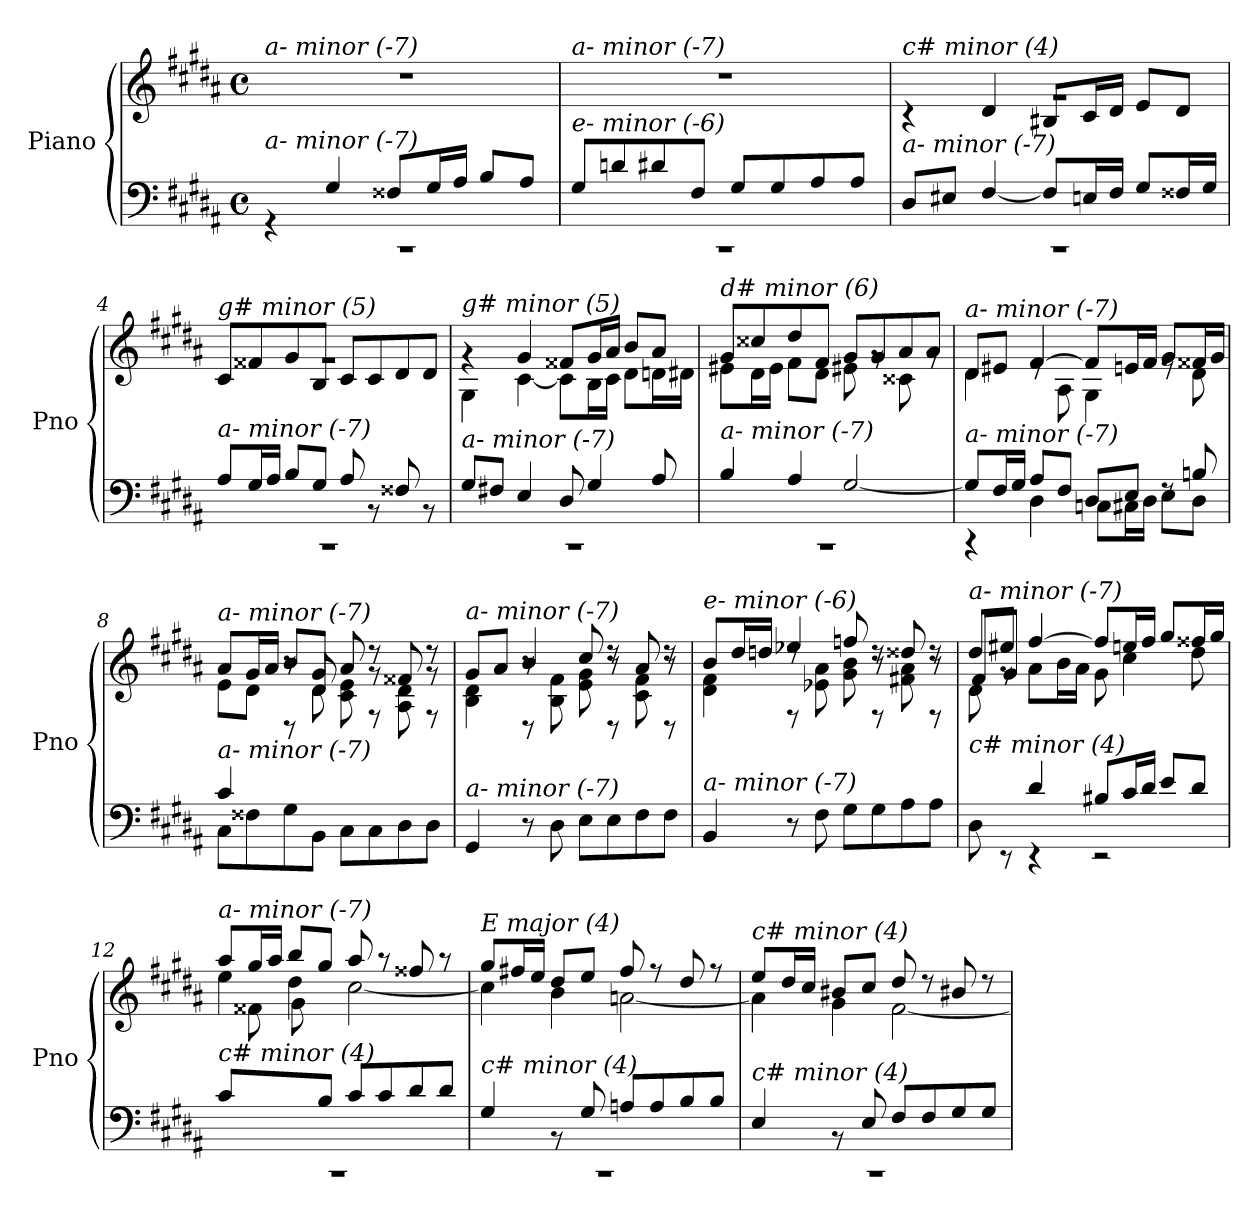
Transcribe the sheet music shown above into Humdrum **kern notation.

**kern	**kern
*part1	*part1
*staff2	*staff1
*I"Piano	*
*I'Pno	*
*clefF4	*clefG2
*k[f#c#g#d#a#]	*k[f#c#g#d#a#]
*M4/4	*M4/4
*met(c)	*met(c)
=1	=1
*^	*
!	!	!LO:TX:i:t=a- minor (-7)
!LO:TX:i:t=a- minor (-7)	!	!
1rCC	4r	1rdd
.	4G#/	.
.	8F##X/L	.
.	16G#/L	.
.	16A#/JJ	.
.	8B/L	.
.	8A#/J	.
=2	=2	=2
!	!	!LO:TX:i:t=a- minor (-7)
!LO:TX:i:t=e- minor (-6)	!	!
1rCC	8G#/L	1rdd
.	8dni/	.
.	8d#/	.
.	8F#/J	.
.	8G#/L	.
.	8G#/	.
.	8A#/	.
.	8A#/J	.
=3	=3	=3
*	*	*^
!	!	!LO:TX:i:t=c# minor (4)	!
!LO:TX:i:t=a- minor (-7)	!	!	!
1rCC	8D#/L	1rg	4r
.	8E#X/J	.	.
.	[4F#/	.	4d#/
.	8F#/L]	.	8B#X/L
.	16En/L	.	16c#/L
.	16F#/JJ	.	16d#/JJ
.	8G#/L	.	8e/L
.	16F##X/L	.	8d#/J
.	16G#/JJ	.	.
=4	=4	=4	=4
!	!	!LO:TX:i:t=g# minor (5)	!
!LO:TX:i:t=a- minor (-7)	!	!	!
1rCC	8A#/L	1rg	8c#/L
.	16G#/L	.	8f##X/
.	16A#/JJ	.	.
.	8B/L	.	8g#/
.	8G#/J	.	8B/J
.	8A#/	.	8c#/L
.	8r	.	8c#/
.	8F##X/	.	8d#/
.	8r	.	8d#/J
!!LO:LB:g=z	!!
=5	=5	=5	=5
!	!	!LO:TX:i:t=g# minor (5)	!
!LO:TX:i:t=a- minor (-7)	!	!	!
1rCC	8G#/L	4rg	4G#\
.	8F#X/J	.	.
.	4E/	4g#/	[4c#\
.	8D#/	8f##X/L	8c#\L]
.	4G#/	16g#/L	16B\L
.	.	16a#/JJ	16c#\JJ
.	.	8b/L	8d#\L
.	8A#/	8a#/J	16dni\L
.	.	.	16d#\JJ
=6	=6	=6	=6
!	!	!LO:TX:i:t=d# minor (6)	!
!LO:TX:i:t=a- minor (-7)	!	!	!
1rCC	4B/	8g#/L	8e#X\L
.	.	8cc##X/	16d#\L
.	.	.	16e#\JJ
.	4A#/	8dd#/	8f#\L
.	.	8f#/J	8d#\J
.	[2G#/	8g#/L	8e#X\
.	.	8g#/	8rg
.	.	8a#/	8c##X\
.	.	8a#/J	8rg
=7	=7	=7	=7
!	!	!LO:TX:i:t=a- minor (-7)	!
!LO:TX:i:t=a- minor (-7)	!	!	!
4rCC	8G#/L]	8d#/L	4d#\
.	16F#/L	8e#X/J	.
.	16G#/JJ	.	.
8A#/L	4D#\	[4f#/	8re
8F#/J	.	.	8A#\
8D#/L	8Cni\L	8f#/L]	4G#\
8E/J	16C#\L	16en/L	.
.	16D#\JJ	16f#/JJ	.
8rF	8E\L	8g#/L	8re
8Bn/	8D#\J	16f##X/L	8d#\
.	.	16g#/JJ	.
!!LO:LB:g=z
=8	=8	=8	=8
*	*	*	*^
!	!	!LO:TX:i:t=a- minor (-7)	!	!
!LO:TX:i:t=a- minor (-7)	!	!	!	!
4c#/	8C#\L	8a#/L	8e\L	4ryy
.	8F##X\	16g#/L	8d#\J	.
.	.	16a#/JJ	.	.
4ryy	8G#\	8b/L	8r	8rD
.	8BB\J	8g#/J	8d#\	8d#/
8ryy	8C#\L	8a#/	8c#\ 8e\	8ryy
8ryy	8C#\	8rg	8rdd	8rF
8ryy	8D#\	8f##X/	8A#\ 8d#\	8ryy
8ryy	8D#\J	8rg	8rdd	8rF
!!LO:LB:g=z	!!	!!
=9	=9	=9	=9	=9
!	!	!LO:TX:i:t=a- minor (-7)	!	!
!LO:TX:i:t=a- minor (-7)	!	!	!	!
4ryy	4GG#/	8g#/L	4B\ 4d#\	4ryy
.	.	8a#/J	.	.
8ryy	8r	4b/	8r	8rD
4ryy	8D#\	.	8B\ 8f#\	4ryy
.	8E\L	8cc#/	8e\ 8g#\	.
8ryy	8E\	8r	8rdd	8rD
8ryy	8F#\	8a#/	8c#\ 8f#\	8ryy
8ryy	8F#\J	8r	8rdd	8rD
=10	=10	=10	=10	=10
!	!	!LO:TX:i:t=e- minor (-6)	!	!
!LO:TX:i:t=a- minor (-7)	!	!	!	!
4ryy	4BB/	8b/L	4d#\ 4f#\	4ryy
.	.	16dd#/L	.	.
.	.	16ddni/JJ	.	.
8ryy	8r	4ee-Xi/	8rdd	8rF
4ryy	8F#\	.	8e-Xi\ 8a#\	4ryy
.	8G#\L	8ffni/	8g#\ 8b\	.
8ryy	8G#\	8r	8rdd	8rF
8ryy	8A#\	8dd##Xi/	8f#Xi\ 8a#\	8ryy
8ryy	8A#\J	8r	8rdd	8rF
=11	=11	=11	=11	=11
*	*^	*	*	*^
!	!	!	!LO:TX:i:t=a- minor (-7)	!	!	!
!LO:TX:i:t=c# minor (4)	!	!	!	!	!	!
4ryy	8D#\	4ryy	8dd#/L	8d#\	8f#/L	4ryy
.	8rEE	.	8ee#X/J	8rg	8g#/J	.
2.ryy	4rEE	4d#/	[4ff#/	8a#\L	2.ryy	2.ryy
.	.	.	.	16b\L	.	.
.	.	.	.	16a#\JJ	.	.
.	2rEE	8B#X/L	8ff#/L]	8g#\	.	.
.	.	16c#/L	16een/L	4cc#\	.	.
.	.	16d#/JJ	16ff#/JJ	.	.	.
.	.	8e/L	8gg#/L	.	.	.
.	.	8d#/J	16ff##X/L	8dd#\	.	.
.	.	.	16gg#/JJ	.	.	.
*	*v	*v	*	*	*	*
*	*	*	*	*v	*v
=12	=12	=12	=12	=12
!	!	!LO:TX:i:t=a- minor (-7)	!	!
!LO:TX:i:t=c# minor (4)	!	!	!	!
1rCC	8c#/L	8aa#/L	4ee\	8ryy
.	4ryy	16gg#/L	.	8f##X\
.	.	16aa#/JJ	.	.
.	.	8bb/L	4dd#\	8g#\
.	8B/J	8gg#/J	.	2ryy
.	8c#/L	8aa#/	[2cc#\	.
.	8c#/	8r	.	.
.	8d#/	8ff##X/	.	.
.	8d#/J	8r	.	8ryy
!!LO:LB:g=z
=13	=13	=13	=13	=13
!	!	!LO:TX:i:t=E major (4)	!	!
!LO:TX:i:t=c# minor (4)	!	!	!	!
*	*	*	*v	*v
1rCC	4G#/	8gg#/L	4cc#\]
.	.	16ff#X/L	.
.	.	16ee/JJ	.
.	8r	8dd#/L	4b\
.	8G#/	8ee/J	.
.	8An/L	8ff#/	[2an\
.	8A/	8r	.
.	8B/	8dd#/	.
.	8B/J	8r	.
=14	=14	=14	=14
!	!	!LO:TX:i:t=c# minor (4)	!
!LO:TX:i:t=c# minor (4)	!	!	!
1rCC	4E/	8ee/L	4a\]
.	.	16dd#/L	.
.	.	16cc#/JJ	.
.	8rBB	8b#X/L	4g#\
.	8E/	8cc#/J	.
.	8F#/L	8dd#/	[2f#\
.	8F#/	8r	.
.	8G#/	8b#X/	.
.	8G#/J	8r	.
*v	*v	*	*
*	*v	*v
=	=
*-	*-
